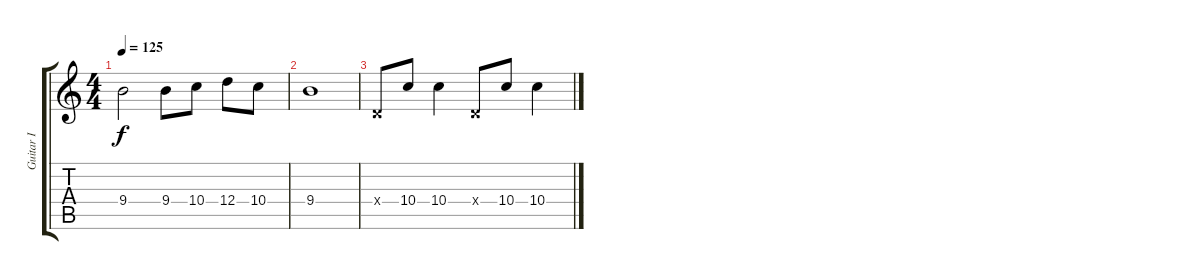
\track ("Guitar I" "Guitar I") {instrument distortionguitar}
\staff {score tabs}
\tuning (E4 B3 G3 D3 A2 E2) {hide}
\ts (4 4)
\tempo 125
\clef g2
\ks c
9.4.2{dy f} 9.4.8 10.4.8 12.4.8 10.4.8 |
9.4.1 |
0.4{x}.8 10.4.8 10.4.4 0.4{x}.8 10.4.8 10.4.4
